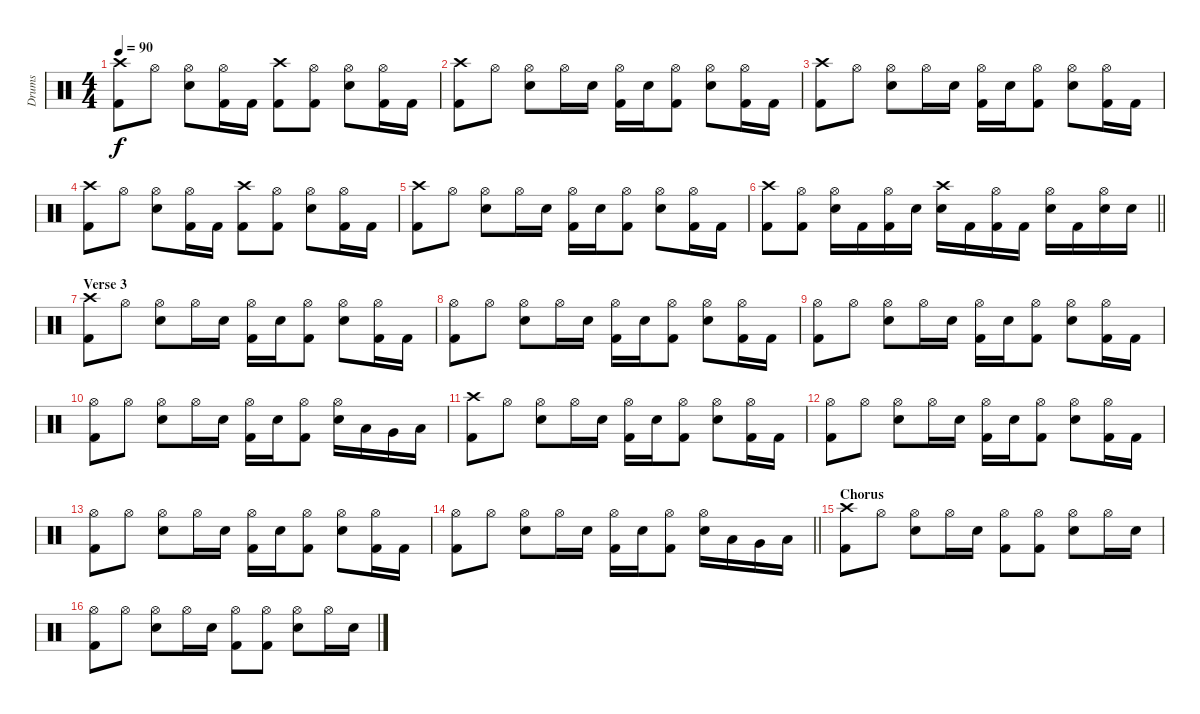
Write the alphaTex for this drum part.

\track ("Drums" "Drums") {instrument percussion}
\staff {score}
\articulation defaults
\ts (4 4)
\tempo 90
\clef neutral
\ks c
("Crash high (hit)" "Kick (hit) 2").8{dy f} "Hi-Hat (open)".8 ("Hi-Hat (open)" "Snare (hit) 2").8 ("Hi-Hat (open)" "Kick (hit) 2").16 "Kick (hit) 2".16 ("Crash high (hit)" "Kick (hit) 2").8 ("Hi-Hat (open)" "Kick (hit) 2").8 ("Hi-Hat (open)" "Snare (hit) 2").8 ("Hi-Hat (open)" "Kick (hit) 2").16 "Kick (hit) 2".16 |
("Crash high (hit)" "Kick (hit) 2").8 "Hi-Hat (open)".8 ("Hi-Hat (open)" "Snare (hit) 2").8 "Hi-Hat (open)".16 "Snare (hit) 2".16 ("Hi-Hat (open)" "Kick (hit) 2").16 "Snare (hit) 2".16 ("Hi-Hat (open)" "Kick (hit) 2").8 ("Hi-Hat (open)" "Snare (hit) 2").8 ("Hi-Hat (open)" "Kick (hit) 2").16 "Kick (hit) 2".16 |
("Crash high (hit)" "Kick (hit) 2").8 "Hi-Hat (open)".8 ("Hi-Hat (open)" "Snare (hit) 2").8 "Hi-Hat (open)".16 "Snare (hit) 2".16 ("Hi-Hat (open)" "Kick (hit) 2").16 "Snare (hit) 2".16 ("Hi-Hat (open)" "Kick (hit) 2").8 ("Hi-Hat (open)" "Snare (hit) 2").8 ("Hi-Hat (open)" "Kick (hit) 2").16 "Kick (hit) 2".16 |
("Crash high (hit)" "Kick (hit) 2").8 "Hi-Hat (open)".8 ("Hi-Hat (open)" "Snare (hit) 2").8 ("Hi-Hat (open)" "Kick (hit) 2").16 "Kick (hit) 2".16 ("Crash high (hit)" "Kick (hit) 2").8 ("Hi-Hat (open)" "Kick (hit) 2").8 ("Hi-Hat (open)" "Snare (hit) 2").8 ("Hi-Hat (open)" "Kick (hit) 2").16 "Kick (hit) 2".16 |
("Crash high (hit)" "Kick (hit) 2").8 "Hi-Hat (open)".8 ("Hi-Hat (open)" "Snare (hit) 2").8 "Hi-Hat (open)".16 "Snare (hit) 2".16 ("Hi-Hat (open)" "Kick (hit) 2").16 "Snare (hit) 2".16 ("Hi-Hat (open)" "Kick (hit) 2").8 ("Hi-Hat (open)" "Snare (hit) 2").8 ("Hi-Hat (open)" "Kick (hit) 2").16 "Kick (hit) 2".16 |
\barLineRight lightlight
("Crash high (hit)" "Kick (hit) 2").8 ("Hi-Hat (open)" "Kick (hit) 2").8 ("Hi-Hat (open)" "Snare (hit) 2").16 "Kick (hit) 2".16 ("Hi-Hat (open)" "Kick (hit) 2").16 "Snare (hit) 2".16 ("Crash high (hit)" "Snare (hit) 2").16 "Kick (hit) 2".16 ("Hi-Hat (open)" "Kick (hit) 2").16 "Kick (hit) 2".16 ("Hi-Hat (open)" "Snare (hit) 2").16 "Kick (hit) 2".16 ("Hi-Hat (open)" "Snare (hit) 2").16 "Snare (hit) 2".16 |
\section ("" "Verse 3")
("Crash high (hit)" "Kick (hit) 2").8 "Hi-Hat (open)".8 ("Hi-Hat (open)" "Snare (hit) 2").8 "Hi-Hat (open)".16 "Snare (hit) 2".16 ("Hi-Hat (open)" "Kick (hit) 2").16 "Snare (hit) 2".16 ("Hi-Hat (open)" "Kick (hit) 2").8 ("Hi-Hat (open)" "Snare (hit) 2").8 ("Hi-Hat (open)" "Kick (hit) 2").16 "Kick (hit) 2".16 |
("Hi-Hat (open)" "Kick (hit) 2").8 "Hi-Hat (open)".8 ("Hi-Hat (open)" "Snare (hit) 2").8 "Hi-Hat (open)".16 "Snare (hit) 2".16 ("Hi-Hat (open)" "Kick (hit) 2").16 "Snare (hit) 2".16 ("Hi-Hat (open)" "Kick (hit) 2").8 ("Hi-Hat (open)" "Snare (hit) 2").8 ("Hi-Hat (open)" "Kick (hit) 2").16 "Kick (hit) 2".16 |
("Hi-Hat (open)" "Kick (hit) 2").8 "Hi-Hat (open)".8 ("Hi-Hat (open)" "Snare (hit) 2").8 "Hi-Hat (open)".16 "Snare (hit) 2".16 ("Hi-Hat (open)" "Kick (hit) 2").16 "Snare (hit) 2".16 ("Hi-Hat (open)" "Kick (hit) 2").8 ("Hi-Hat (open)" "Snare (hit) 2").8 ("Hi-Hat (open)" "Kick (hit) 2").16 "Kick (hit) 2".16 |
("Hi-Hat (open)" "Kick (hit) 2").8 "Hi-Hat (open)".8 ("Hi-Hat (open)" "Snare (hit) 2").8 "Hi-Hat (open)".16 "Snare (hit) 2".16 ("Hi-Hat (open)" "Kick (hit) 2").16 "Snare (hit) 2".16 ("Hi-Hat (open)" "Kick (hit) 2").8 ("Hi-Hat (open)" "Electric Snare (hit)").16 "Low Tom (hit)".16 "Very Low Tom (hit)".16 "Low Floor Tom (hit)".16 |
("Crash high (hit)" "Kick (hit) 2").8 "Hi-Hat (open)".8 ("Hi-Hat (open)" "Snare (hit) 2").8 "Hi-Hat (open)".16 "Snare (hit) 2".16 ("Hi-Hat (open)" "Kick (hit) 2").16 "Snare (hit) 2".16 ("Hi-Hat (open)" "Kick (hit) 2").8 ("Hi-Hat (open)" "Snare (hit) 2").8 ("Hi-Hat (open)" "Kick (hit) 2").16 "Kick (hit) 2".16 |
("Hi-Hat (open)" "Kick (hit) 2").8 "Hi-Hat (open)".8 ("Hi-Hat (open)" "Snare (hit) 2").8 "Hi-Hat (open)".16 "Snare (hit) 2".16 ("Hi-Hat (open)" "Kick (hit) 2").16 "Snare (hit) 2".16 ("Hi-Hat (open)" "Kick (hit) 2").8 ("Hi-Hat (open)" "Snare (hit) 2").8 ("Hi-Hat (open)" "Kick (hit) 2").16 "Kick (hit) 2".16 |
("Hi-Hat (open)" "Kick (hit) 2").8 "Hi-Hat (open)".8 ("Hi-Hat (open)" "Snare (hit) 2").8 "Hi-Hat (open)".16 "Snare (hit) 2".16 ("Hi-Hat (open)" "Kick (hit) 2").16 "Snare (hit) 2".16 ("Hi-Hat (open)" "Kick (hit) 2").8 ("Hi-Hat (open)" "Snare (hit) 2").8 ("Hi-Hat (open)" "Kick (hit) 2").16 "Kick (hit) 2".16 |
\barLineRight lightlight
("Hi-Hat (open)" "Kick (hit) 2").8 "Hi-Hat (open)".8 ("Hi-Hat (open)" "Snare (hit) 2").8 "Hi-Hat (open)".16 "Snare (hit) 2".16 ("Hi-Hat (open)" "Kick (hit) 2").16 "Snare (hit) 2".16 ("Hi-Hat (open)" "Kick (hit) 2").8 ("Hi-Hat (open)" "Electric Snare (hit)").16 "Low Tom (hit)".16 "Very Low Tom (hit)".16 "Low Floor Tom (hit)".16 |
\section ("" "Chorus")
("Crash high (hit)" "Kick (hit) 2").8 "Hi-Hat (open)".8 ("Hi-Hat (open)" "Snare (hit) 2").8 "Hi-Hat (open)".16 "Snare (hit) 2".16 ("Hi-Hat (open)" "Kick (hit) 2").8 ("Hi-Hat (open)" "Kick (hit) 2").8 ("Hi-Hat (open)" "Snare (hit) 2").8 "Hi-Hat (open)".16 "Snare (hit) 2".16 |
("Hi-Hat (open)" "Kick (hit) 2").8 "Hi-Hat (open)".8 ("Hi-Hat (open)" "Snare (hit) 2").8 "Hi-Hat (open)".16 "Snare (hit) 2".16 ("Hi-Hat (open)" "Kick (hit) 2").8 ("Hi-Hat (open)" "Kick (hit) 2").8 ("Hi-Hat (open)" "Snare (hit) 2").8 "Hi-Hat (open)".16 "Snare (hit) 2".16
